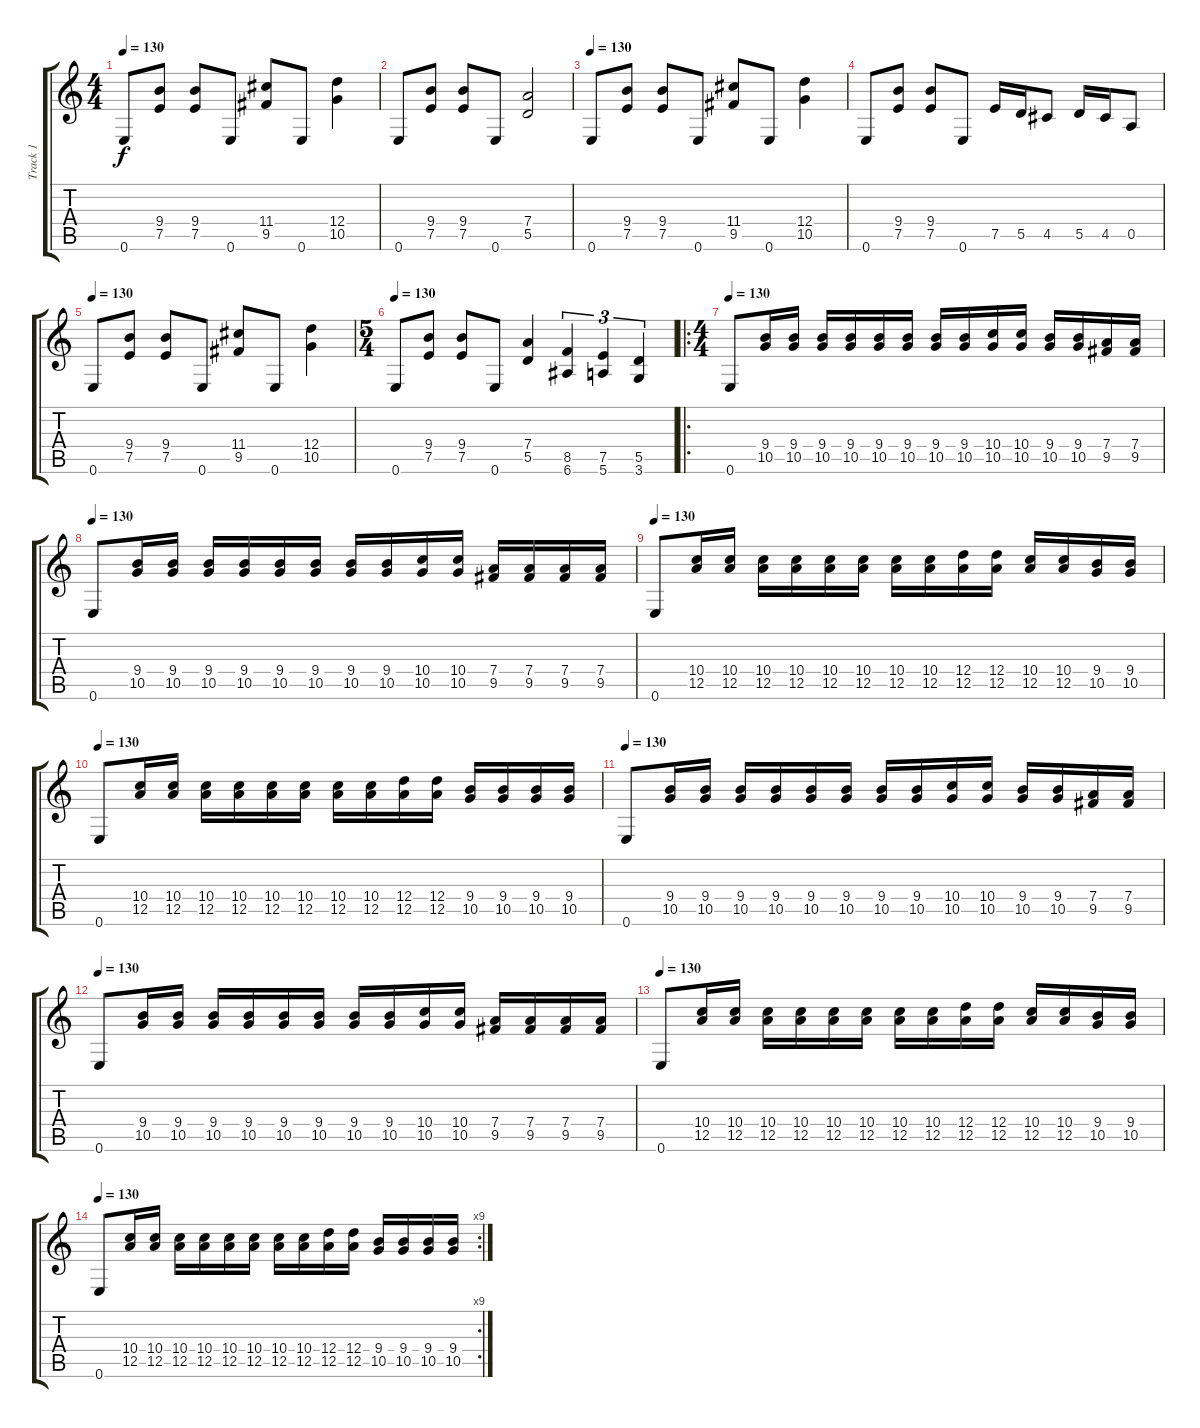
\track ("Track 1" "Track 1") {instrument distortionguitar}
\staff {score tabs}
\tuning (E4 B3 G3 D3 A2 E2) {hide}
\ts (4 4)
\tempo 130
\clef g2
\ks c
0.6.8{dy f} (9.4 7.5).8 (9.4 7.5).8 0.6.8 (11.4 9.5).8 0.6.8 (12.4 10.5).4 |
0.6.8 (9.4 7.5).8 (9.4 7.5).8 0.6.8 (7.4 5.5).2 |
\tempo 130
0.6.8 (9.4 7.5).8 (9.4 7.5).8 0.6.8 (11.4 9.5).8 0.6.8 (12.4 10.5).4 |
0.6.8 (9.4 7.5).8 (9.4 7.5).8 0.6.8 7.5.16 5.5.16 4.5.8 5.5.16 4.5.16 0.5.8 |
\tempo 130
0.6.8 (9.4 7.5).8 (9.4 7.5).8 0.6.8 (11.4 9.5).8 0.6.8 (12.4 10.5).4 |
\ts (5 4)
\tempo 130
0.6.8 (9.4 7.5).8 (9.4 7.5).8 0.6.8 (7.4 5.5).4 (8.5 6.6).4{tu (3 2)} (7.5 5.6).4{tu (3 2)} (5.5 3.6).4{tu (3 2)} |
\ro
\ts (4 4)
\tempo 130
0.6.8 (9.4 10.5).16 (9.4 10.5).16 (9.4 10.5).16 (9.4 10.5).16 (9.4 10.5).16 (9.4 10.5).16 (9.4 10.5).16 (9.4 10.5).16 (10.4 10.5).16 (10.4 10.5).16 (9.4 10.5).16 (9.4 10.5).16 (7.4 9.5).16 (7.4 9.5).16 |
\tempo 130
0.6.8 (9.4 10.5).16 (9.4 10.5).16 (9.4 10.5).16 (9.4 10.5).16 (9.4 10.5).16 (9.4 10.5).16 (9.4 10.5).16 (9.4 10.5).16 (10.4 10.5).16 (10.4 10.5).16 (7.4 9.5).16 (7.4 9.5).16 (7.4 9.5).16 (7.4 9.5).16 |
\tempo 130
0.6.8 (10.4 12.5).16 (10.4 12.5).16 (10.4 12.5).16 (10.4 12.5).16 (10.4 12.5).16 (10.4 12.5).16 (10.4 12.5).16 (10.4 12.5).16 (12.4 12.5).16 (12.4 12.5).16 (10.4 12.5).16 (10.4 12.5).16 (9.4 10.5).16 (9.4 10.5).16 |
\tempo 130
0.6.8 (10.4 12.5).16 (10.4 12.5).16 (10.4 12.5).16 (10.4 12.5).16 (10.4 12.5).16 (10.4 12.5).16 (10.4 12.5).16 (10.4 12.5).16 (12.4 12.5).16 (12.4 12.5).16 (9.4 10.5).16 (9.4 10.5).16 (9.4 10.5).16 (9.4 10.5).16 |
\tempo 130
0.6.8 (9.4 10.5).16 (9.4 10.5).16 (9.4 10.5).16 (9.4 10.5).16 (9.4 10.5).16 (9.4 10.5).16 (9.4 10.5).16 (9.4 10.5).16 (10.4 10.5).16 (10.4 10.5).16 (9.4 10.5).16 (9.4 10.5).16 (7.4 9.5).16 (7.4 9.5).16 |
\tempo 130
0.6.8 (9.4 10.5).16 (9.4 10.5).16 (9.4 10.5).16 (9.4 10.5).16 (9.4 10.5).16 (9.4 10.5).16 (9.4 10.5).16 (9.4 10.5).16 (10.4 10.5).16 (10.4 10.5).16 (7.4 9.5).16 (7.4 9.5).16 (7.4 9.5).16 (7.4 9.5).16 |
\tempo 130
0.6.8 (10.4 12.5).16 (10.4 12.5).16 (10.4 12.5).16 (10.4 12.5).16 (10.4 12.5).16 (10.4 12.5).16 (10.4 12.5).16 (10.4 12.5).16 (12.4 12.5).16 (12.4 12.5).16 (10.4 12.5).16 (10.4 12.5).16 (9.4 10.5).16 (9.4 10.5).16 |
\rc 9
\tempo 130
0.6.8 (10.4 12.5).16 (10.4 12.5).16 (10.4 12.5).16 (10.4 12.5).16 (10.4 12.5).16 (10.4 12.5).16 (10.4 12.5).16 (10.4 12.5).16 (12.4 12.5).16 (12.4 12.5).16 (9.4 10.5).16 (9.4 10.5).16 (9.4 10.5).16 (9.4 10.5).16
